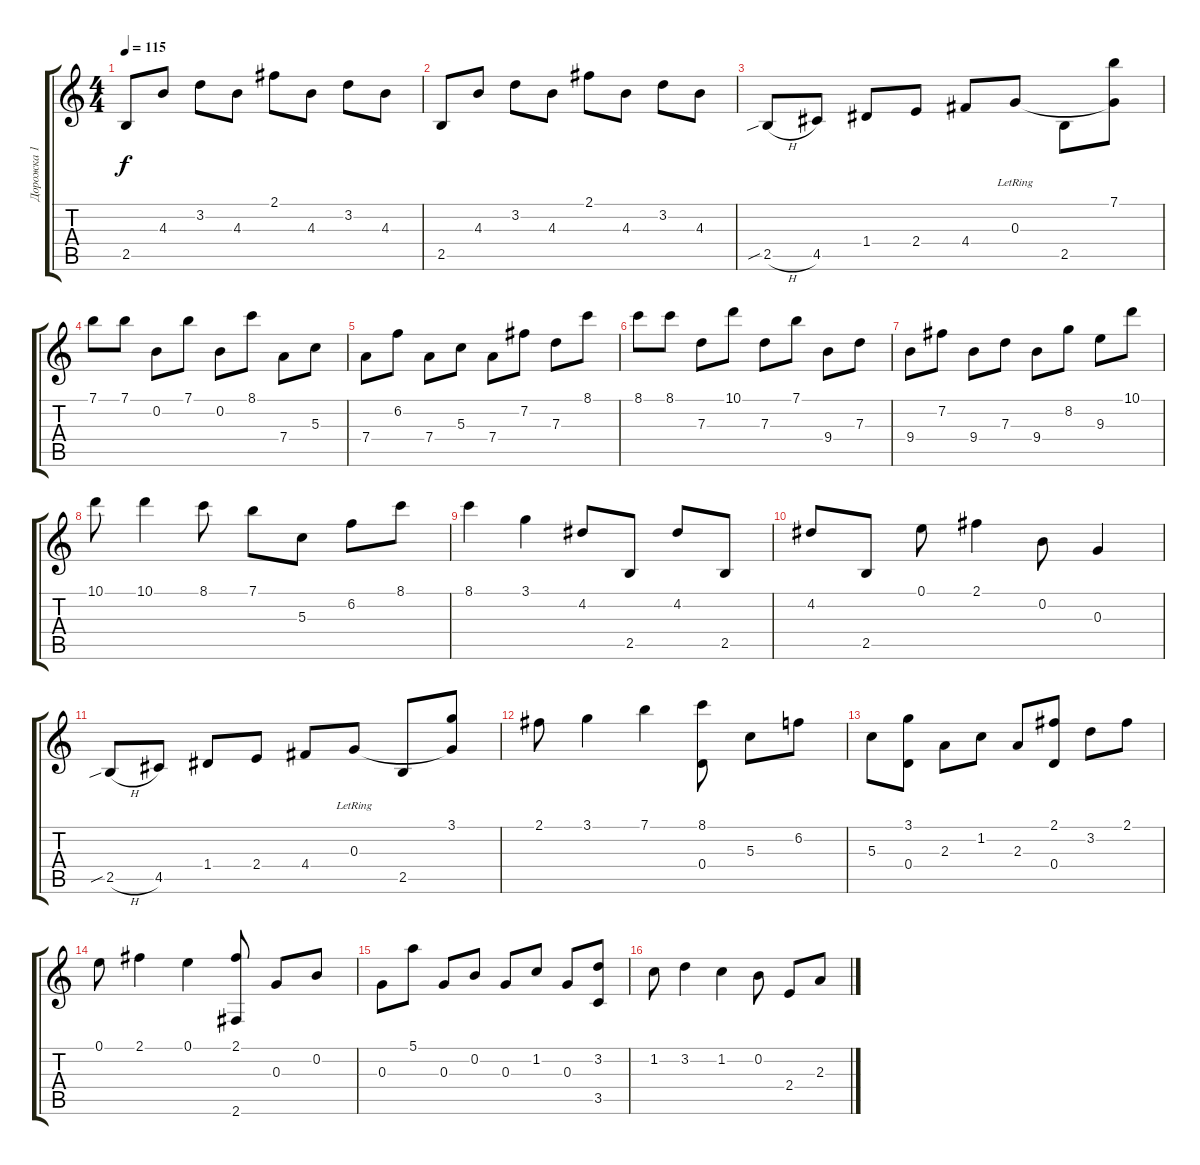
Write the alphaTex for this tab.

\track ("Дорожка 1" "Дорожка 1") {instrument acousticguitarnylon}
\staff {score tabs}
\tuning (E4 B3 G3 D3 A2 E2) {hide}
\ts (4 4)
\tempo 115
\clef g2
\ks c
2.5.8{dy f} 4.3.8 3.2.8 4.3.8 2.1.8 4.3.8 3.2.8 4.3.8 |
2.5.8 4.3.8 3.2.8 4.3.8 2.1.8 4.3.8 3.2.8 4.3.8 |
2.5{sib h}.8 4.5.8 1.4.8 2.4.8 4.4.8 0.3{lr}.8 2.5.8 (7.1 0.3{t}).8 |
7.1.8 7.1.8 0.2.8 7.1.8 0.2.8 8.1.8 7.4.8 5.3.8 |
7.4.8 6.2.8 7.4.8 5.3.8 7.4.8 7.2.8 7.3.8 8.1.8 |
8.1.8 8.1.8 7.3.8 10.1.8 7.3.8 7.1.8 9.4.8 7.3.8 |
9.4.8 7.2.8 9.4.8 7.3.8 9.4.8 8.2.8 9.3.8 10.1.8 |
10.1.8 10.1.4 8.1.8 7.1.8 5.3.8 6.2.8 8.1.8 |
8.1.4 3.1.4 4.2.8 2.5.8 4.2.8 2.5.8 |
4.2.8 2.5.8 0.1.8 2.1.4 0.2.8 0.3.4 |
2.5{sib h}.8 4.5.8 1.4.8 2.4.8 4.4.8 0.3{lr}.8 2.5.8 (3.1 0.3{t}).8 |
2.1.8 3.1.4 7.1.4 (8.1 0.4).8 5.3.8 6.2.8 |
5.3.8 (3.1 0.4).8 2.3.8 1.2.8 2.3.8 (2.1 0.4).8 3.2.8 2.1.8 |
0.1.8 2.1.4 0.1.4 (2.1 2.6).8 0.3.8 0.2.8 |
0.3.8 5.1.8 0.3.8 0.2.8 0.3.8 1.2.8 0.3.8 (3.2 3.5).8 |
1.2.8 3.2.4 1.2.4 0.2.8 2.4.8 2.3.8
